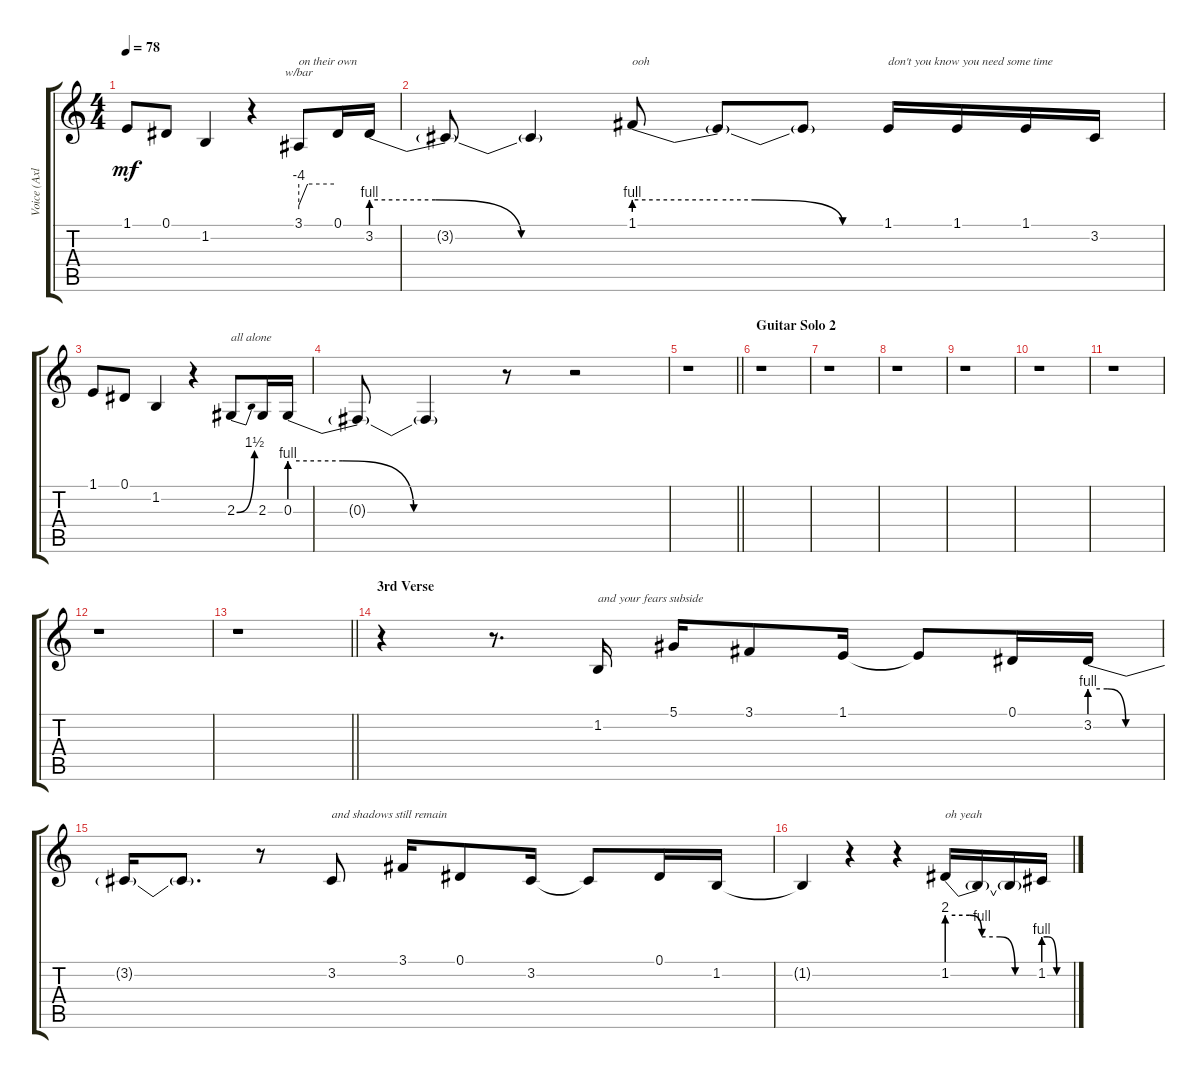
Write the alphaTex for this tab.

\track ("Voice (Axl)" "Voice (Axl") {instrument lead2sawtooth}
\staff {score tabs}
\tuning (Eb4 Bb3 Gb3 Db3 Ab2 Eb2) {hide}
\ts (4 4)
\tempo 78
\clef g2
\ks c
1.1.8{dy mf} 0.1.8 1.2.4 r.4 3.1.8{tbe (custom default 0 -16 15 0 60 0) txt "on their own"} 0.1.16 3.2{be (custom 0 4 15 4 35 0 40 0 60 0)}.16 |
3.2{t}.8 3.2{t}.4 1.1{be (custom 0 4 20 4 29 4 50 0 60 0)}.8{txt "ooh"} 1.1{t}.8 1.1{t}.8 1.1.16{txt "don't you know you need some time"} 1.1.16 1.1.16 3.2.16 |
1.1.8 0.1.8 1.2.4 r.4 2.3{be (bend 0 0 60 6)}.8{txt "all alone"} 2.3.16 0.3{be (custom 0 4 15 4 35 0 40 0 60 0)}.16 |
0.3{t}.8 0.3{t}.4 r.8 r.2 |
\barLineRight lightlight
r.1 |
\section ("" "Guitar Solo 2")
r.1 |
r.1 |
r.1 |
r.1 |
r.1 |
r.1 |
r.1 |
\barLineRight lightlight
r.1 |
\section ("" "3rd Verse")
r.4 r.8{d} 1.2.16{txt "and your fears subside"} 5.1.16 3.1.8 1.1.16 1.1{t}.8 0.1.16 3.2{be (custom 0 4 15 4 31 0 40 0 60 0)}.16 |
3.2{t}.16 3.2{t}.8{d} r.8 3.2.8{txt "and shadows still remain"} 3.1.16 0.1.8 3.2.16 3.2{t}.8 0.1.16 1.2.16 |
1.2{t}.4 r.4 r.4 1.2{be (custom 0 8 15 8 23 4 35 4 45 0 60 0)}.16{txt "oh yeah"} 1.2{t}.16 1.2{t}.16 1.2{be (custom 0 4 10 4 30 0 40 0 60 0)}.16
